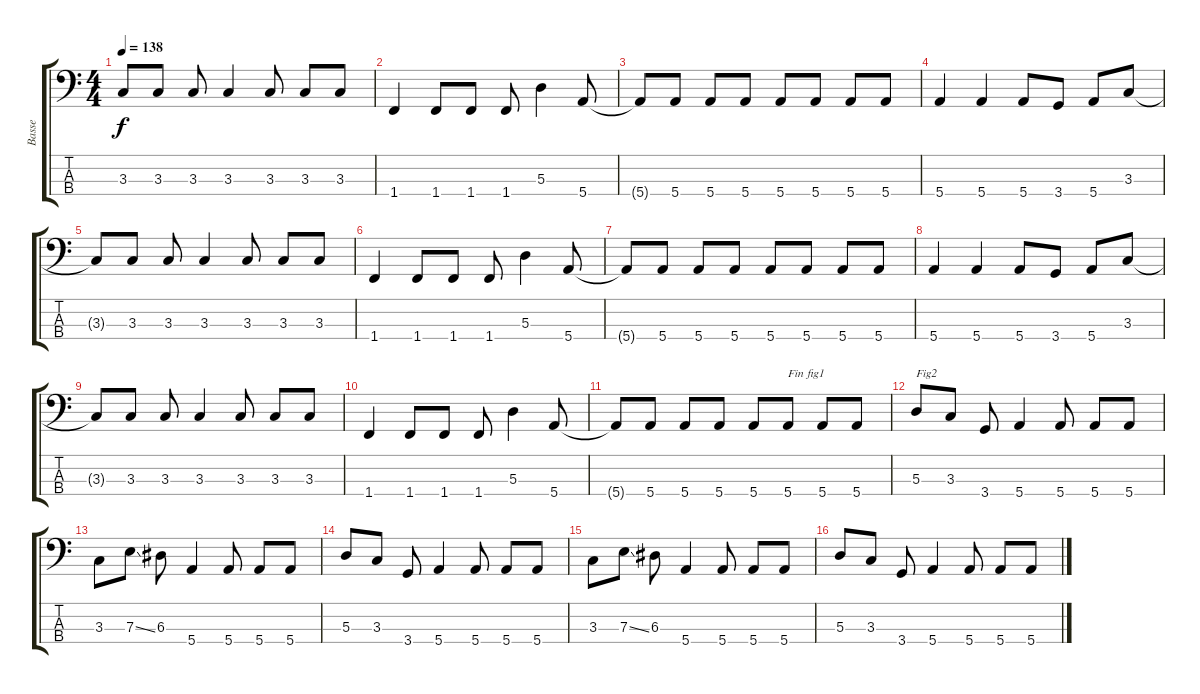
\track ("Basse" "Basse") {instrument electricbasspick}
\staff {score tabs}
\tuning (G2 D2 A1 E1) {hide}
\ts (4 4)
\tempo 138
\clef f4
\ks c
3.3{t}.8{dy f} 3.3.8 3.3.8 3.3.4 3.3.8 3.3.8 3.3.8 |
1.4.4 1.4.8 1.4.8 1.4.8 5.3.4 5.4.8 |
5.4{t}.8 5.4.8 5.4.8 5.4.8 5.4.8 5.4.8 5.4.8 5.4.8 |
5.4.4 5.4.4 5.4.8 3.4.8 5.4.8 3.3.8 |
3.3{t}.8 3.3.8 3.3.8 3.3.4 3.3.8 3.3.8 3.3.8 |
1.4.4 1.4.8 1.4.8 1.4.8 5.3.4 5.4.8 |
5.4{t}.8 5.4.8 5.4.8 5.4.8 5.4.8 5.4.8 5.4.8 5.4.8 |
5.4.4 5.4.4 5.4.8 3.4.8 5.4.8 3.3.8 |
3.3{t}.8 3.3.8 3.3.8 3.3.4 3.3.8 3.3.8 3.3.8 |
1.4.4 1.4.8 1.4.8 1.4.8 5.3.4 5.4.8 |
5.4{t}.8 5.4.8 5.4.8 5.4.8 5.4.8 5.4.8{txt "Fin fig1"} 5.4.8 5.4.8 |
5.3.8{txt "Fig2"} 3.3.8 3.4.8 5.4.4 5.4.8 5.4.8 5.4.8 |
3.3.8 7.3{ss}.8 6.3.8 5.4.4 5.4.8 5.4.8 5.4.8 |
5.3.8 3.3.8 3.4.8 5.4.4 5.4.8 5.4.8 5.4.8 |
3.3.8 7.3{ss}.8 6.3.8 5.4.4 5.4.8 5.4.8 5.4.8 |
5.3.8 3.3.8 3.4.8 5.4.4 5.4.8 5.4.8 5.4.8
